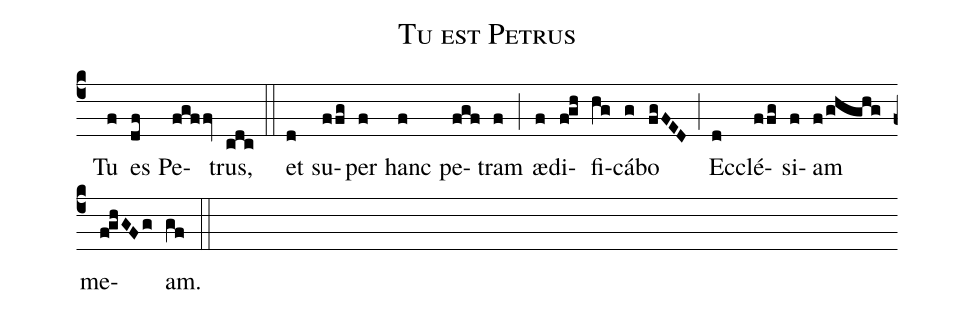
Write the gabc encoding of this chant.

name:Tu est Petrus;
mode:VI;
office-part:Communiones;
%%
(c4) () Tu(f) es(df) Pe(fgffv)trus,(cdc) (::) et(d) su(ffg)per(f) hanc(f) pe(fgf)tram(f) (;) æ(f)di(f!gh)fi(hg)cá(g)bo(fgFED) (;) Ec(d)clé(ffg)si(f)am(f/ghghg) me(f!ghGFg)am.(gf) (::)
